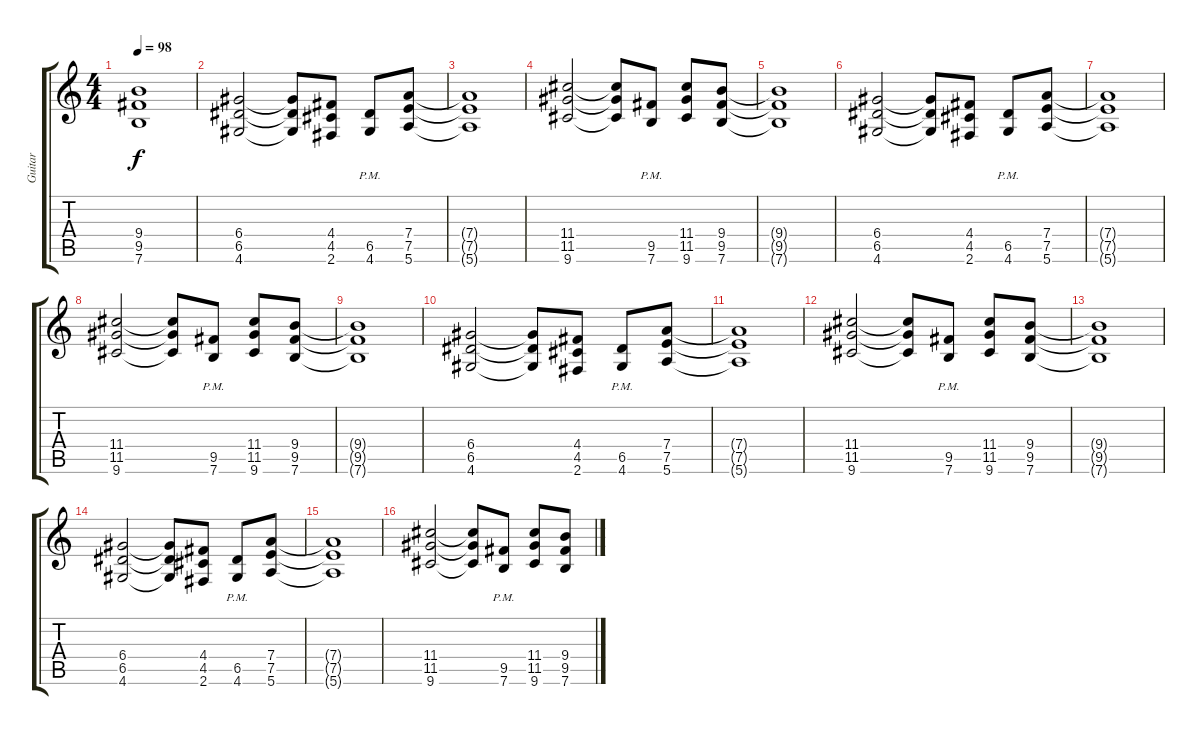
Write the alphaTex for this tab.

\track ("Guitar" "Guitar") {instrument distortionguitar}
\staff {score tabs}
\tuning (E4 B3 G3 D3 A2 E2) {hide}
\ts (4 4)
\tempo 98
\clef g2
\ks c
(9.4{t} 9.5{t} 7.6{t}).1{dy f} |
(6.4 6.5 4.6).2 (6.4{t} 6.5{t} 4.6{t}).8 (4.4 4.5 2.6).8 (6.5{pm} 4.6{pm}).8 (7.4 7.5 5.6).8 |
(7.4{t} 7.5{t} 5.6{t}).1 |
(11.4 11.5 9.6).2 (11.4{t} 11.5{t} 9.6{t}).8 (9.5{pm} 7.6{pm}).8 (11.4 11.5 9.6).8 (9.4 9.5 7.6).8 |
(9.4{t} 9.5{t} 7.6{t}).1 |
(6.4 6.5 4.6).2 (6.4{t} 6.5{t} 4.6{t}).8 (4.4 4.5 2.6).8 (6.5{pm} 4.6{pm}).8 (7.4 7.5 5.6).8 |
(7.4{t} 7.5{t} 5.6{t}).1 |
(11.4 11.5 9.6).2 (11.4{t} 11.5{t} 9.6{t}).8 (9.5{pm} 7.6{pm}).8 (11.4 11.5 9.6).8 (9.4 9.5 7.6).8 |
(9.4{t} 9.5{t} 7.6{t}).1 |
(6.4 6.5 4.6).2 (6.4{t} 6.5{t} 4.6{t}).8 (4.4 4.5 2.6).8 (6.5{pm} 4.6{pm}).8 (7.4 7.5 5.6).8 |
(7.4{t} 7.5{t} 5.6{t}).1 |
(11.4 11.5 9.6).2 (11.4{t} 11.5{t} 9.6{t}).8 (9.5{pm} 7.6{pm}).8 (11.4 11.5 9.6).8 (9.4 9.5 7.6).8 |
(9.4{t} 9.5{t} 7.6{t}).1 |
(6.4 6.5 4.6).2 (6.4{t} 6.5{t} 4.6{t}).8 (4.4 4.5 2.6).8 (6.5{pm} 4.6{pm}).8 (7.4 7.5 5.6).8 |
(7.4{t} 7.5{t} 5.6{t}).1 |
(11.4 11.5 9.6).2 (11.4{t} 11.5{t} 9.6{t}).8 (9.5{pm} 7.6{pm}).8 (11.4 11.5 9.6).8 (9.4 9.5 7.6).8
